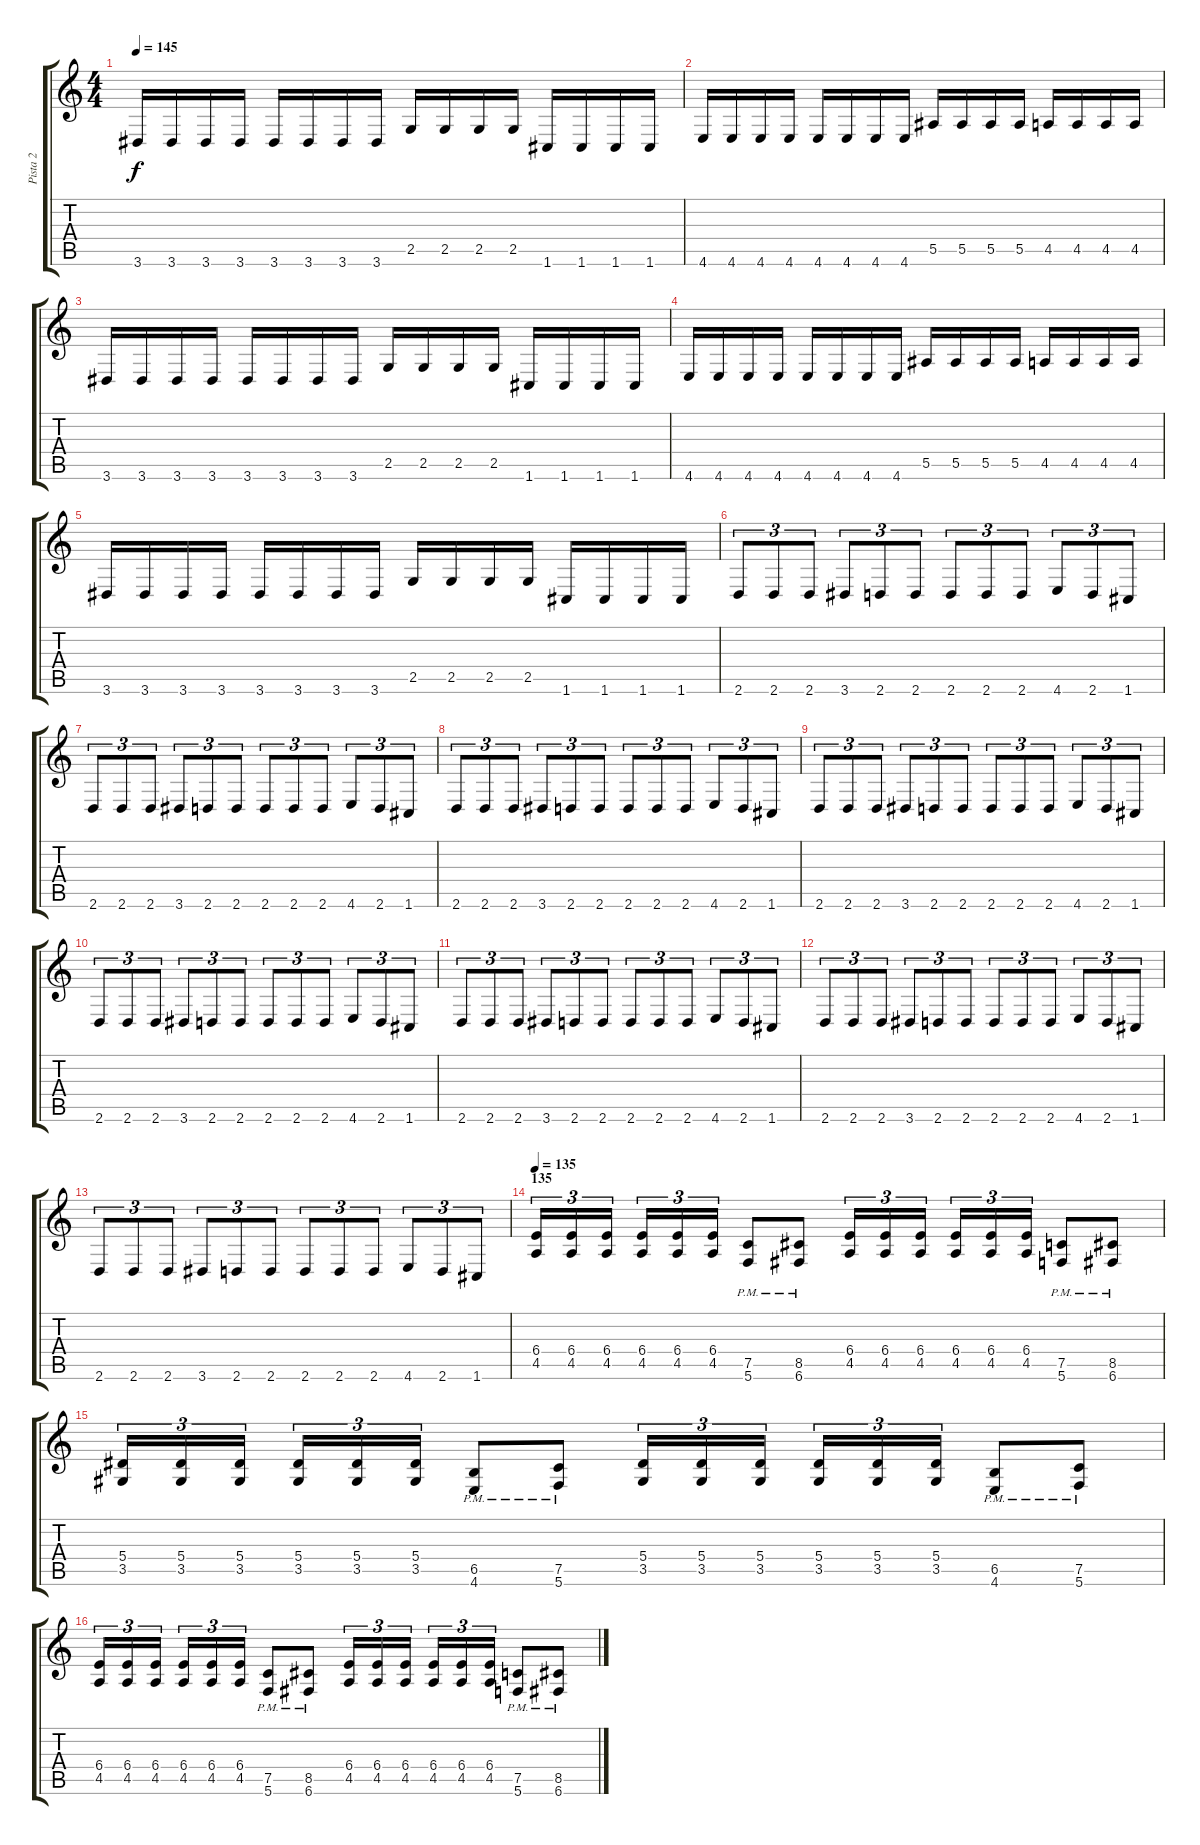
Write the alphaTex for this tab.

\track ("Pista 2" "Pista 2") {instrument distortionguitar}
\staff {score tabs}
\tuning (C4 G3 Eb3 Bb2 F2 C2) {hide}
\ts (4 4)
\tempo 145
\clef g2
\ks c
3.6.16{dy f} 3.6.16 3.6.16 3.6.16 3.6.16 3.6.16 3.6.16 3.6.16 2.5.16 2.5.16 2.5.16 2.5.16 1.6.16 1.6.16 1.6.16 1.6.16 |
4.6.16 4.6.16 4.6.16 4.6.16 4.6.16 4.6.16 4.6.16 4.6.16 5.5.16 5.5.16 5.5.16 5.5.16 4.5.16 4.5.16 4.5.16 4.5.16 |
3.6.16 3.6.16 3.6.16 3.6.16 3.6.16 3.6.16 3.6.16 3.6.16 2.5.16 2.5.16 2.5.16 2.5.16 1.6.16 1.6.16 1.6.16 1.6.16 |
4.6.16 4.6.16 4.6.16 4.6.16 4.6.16 4.6.16 4.6.16 4.6.16 5.5.16 5.5.16 5.5.16 5.5.16 4.5.16 4.5.16 4.5.16 4.5.16 |
3.6.16 3.6.16 3.6.16 3.6.16 3.6.16 3.6.16 3.6.16 3.6.16 2.5.16 2.5.16 2.5.16 2.5.16 1.6.16 1.6.16 1.6.16 1.6.16 |
2.6.8{tu (3 2)} 2.6.8{tu (3 2)} 2.6.8{tu (3 2)} 3.6.8{tu (3 2)} 2.6.8{tu (3 2)} 2.6.8{tu (3 2)} 2.6.8{tu (3 2)} 2.6.8{tu (3 2)} 2.6.8{tu (3 2)} 4.6.8{tu (3 2)} 2.6.8{tu (3 2)} 1.6.8{tu (3 2)} |
2.6.8{tu (3 2)} 2.6.8{tu (3 2)} 2.6.8{tu (3 2)} 3.6.8{tu (3 2)} 2.6.8{tu (3 2)} 2.6.8{tu (3 2)} 2.6.8{tu (3 2)} 2.6.8{tu (3 2)} 2.6.8{tu (3 2)} 4.6.8{tu (3 2)} 2.6.8{tu (3 2)} 1.6.8{tu (3 2)} |
2.6.8{tu (3 2)} 2.6.8{tu (3 2)} 2.6.8{tu (3 2)} 3.6.8{tu (3 2)} 2.6.8{tu (3 2)} 2.6.8{tu (3 2)} 2.6.8{tu (3 2)} 2.6.8{tu (3 2)} 2.6.8{tu (3 2)} 4.6.8{tu (3 2)} 2.6.8{tu (3 2)} 1.6.8{tu (3 2)} |
2.6.8{tu (3 2)} 2.6.8{tu (3 2)} 2.6.8{tu (3 2)} 3.6.8{tu (3 2)} 2.6.8{tu (3 2)} 2.6.8{tu (3 2)} 2.6.8{tu (3 2)} 2.6.8{tu (3 2)} 2.6.8{tu (3 2)} 4.6.8{tu (3 2)} 2.6.8{tu (3 2)} 1.6.8{tu (3 2)} |
2.6.8{tu (3 2)} 2.6.8{tu (3 2)} 2.6.8{tu (3 2)} 3.6.8{tu (3 2)} 2.6.8{tu (3 2)} 2.6.8{tu (3 2)} 2.6.8{tu (3 2)} 2.6.8{tu (3 2)} 2.6.8{tu (3 2)} 4.6.8{tu (3 2)} 2.6.8{tu (3 2)} 1.6.8{tu (3 2)} |
2.6.8{tu (3 2)} 2.6.8{tu (3 2)} 2.6.8{tu (3 2)} 3.6.8{tu (3 2)} 2.6.8{tu (3 2)} 2.6.8{tu (3 2)} 2.6.8{tu (3 2)} 2.6.8{tu (3 2)} 2.6.8{tu (3 2)} 4.6.8{tu (3 2)} 2.6.8{tu (3 2)} 1.6.8{tu (3 2)} |
2.6.8{tu (3 2)} 2.6.8{tu (3 2)} 2.6.8{tu (3 2)} 3.6.8{tu (3 2)} 2.6.8{tu (3 2)} 2.6.8{tu (3 2)} 2.6.8{tu (3 2)} 2.6.8{tu (3 2)} 2.6.8{tu (3 2)} 4.6.8{tu (3 2)} 2.6.8{tu (3 2)} 1.6.8{tu (3 2)} |
2.6.8{tu (3 2)} 2.6.8{tu (3 2)} 2.6.8{tu (3 2)} 3.6.8{tu (3 2)} 2.6.8{tu (3 2)} 2.6.8{tu (3 2)} 2.6.8{tu (3 2)} 2.6.8{tu (3 2)} 2.6.8{tu (3 2)} 4.6.8{tu (3 2)} 2.6.8{tu (3 2)} 1.6.8{tu (3 2)} |
\section ("" "135")
\tempo 135
(6.4 4.5).16{tu (3 2)} (6.4 4.5).16{tu (3 2)} (6.4 4.5).16{tu (3 2)} (6.4 4.5).16{tu (3 2)} (6.4 4.5).16{tu (3 2)} (6.4 4.5).16{tu (3 2)} (7.5{pm} 5.6{pm}).8 (8.5{pm} 6.6{pm}).8 (6.4 4.5).16{tu (3 2)} (6.4 4.5).16{tu (3 2)} (6.4 4.5).16{tu (3 2)} (6.4 4.5).16{tu (3 2)} (6.4 4.5).16{tu (3 2)} (6.4 4.5).16{tu (3 2)} (7.5{pm} 5.6{pm}).8 (8.5{pm} 6.6{pm}).8 |
(5.4 3.5).16{tu (3 2)} (5.4 3.5).16{tu (3 2)} (5.4 3.5).16{tu (3 2)} (5.4 3.5).16{tu (3 2)} (5.4 3.5).16{tu (3 2)} (5.4 3.5).16{tu (3 2)} (6.5{pm} 4.6{pm}).8 (7.5{pm} 5.6{pm}).8 (5.4 3.5).16{tu (3 2)} (5.4 3.5).16{tu (3 2)} (5.4 3.5).16{tu (3 2)} (5.4 3.5).16{tu (3 2)} (5.4 3.5).16{tu (3 2)} (5.4 3.5).16{tu (3 2)} (6.5{pm} 4.6{pm}).8 (7.5{pm} 5.6{pm}).8 |
(6.4 4.5).16{tu (3 2)} (6.4 4.5).16{tu (3 2)} (6.4 4.5).16{tu (3 2)} (6.4 4.5).16{tu (3 2)} (6.4 4.5).16{tu (3 2)} (6.4 4.5).16{tu (3 2)} (7.5{pm} 5.6{pm}).8 (8.5{pm} 6.6{pm}).8 (6.4 4.5).16{tu (3 2)} (6.4 4.5).16{tu (3 2)} (6.4 4.5).16{tu (3 2)} (6.4 4.5).16{tu (3 2)} (6.4 4.5).16{tu (3 2)} (6.4 4.5).16{tu (3 2)} (7.5{pm} 5.6{pm}).8 (8.5{pm} 6.6{pm}).8
